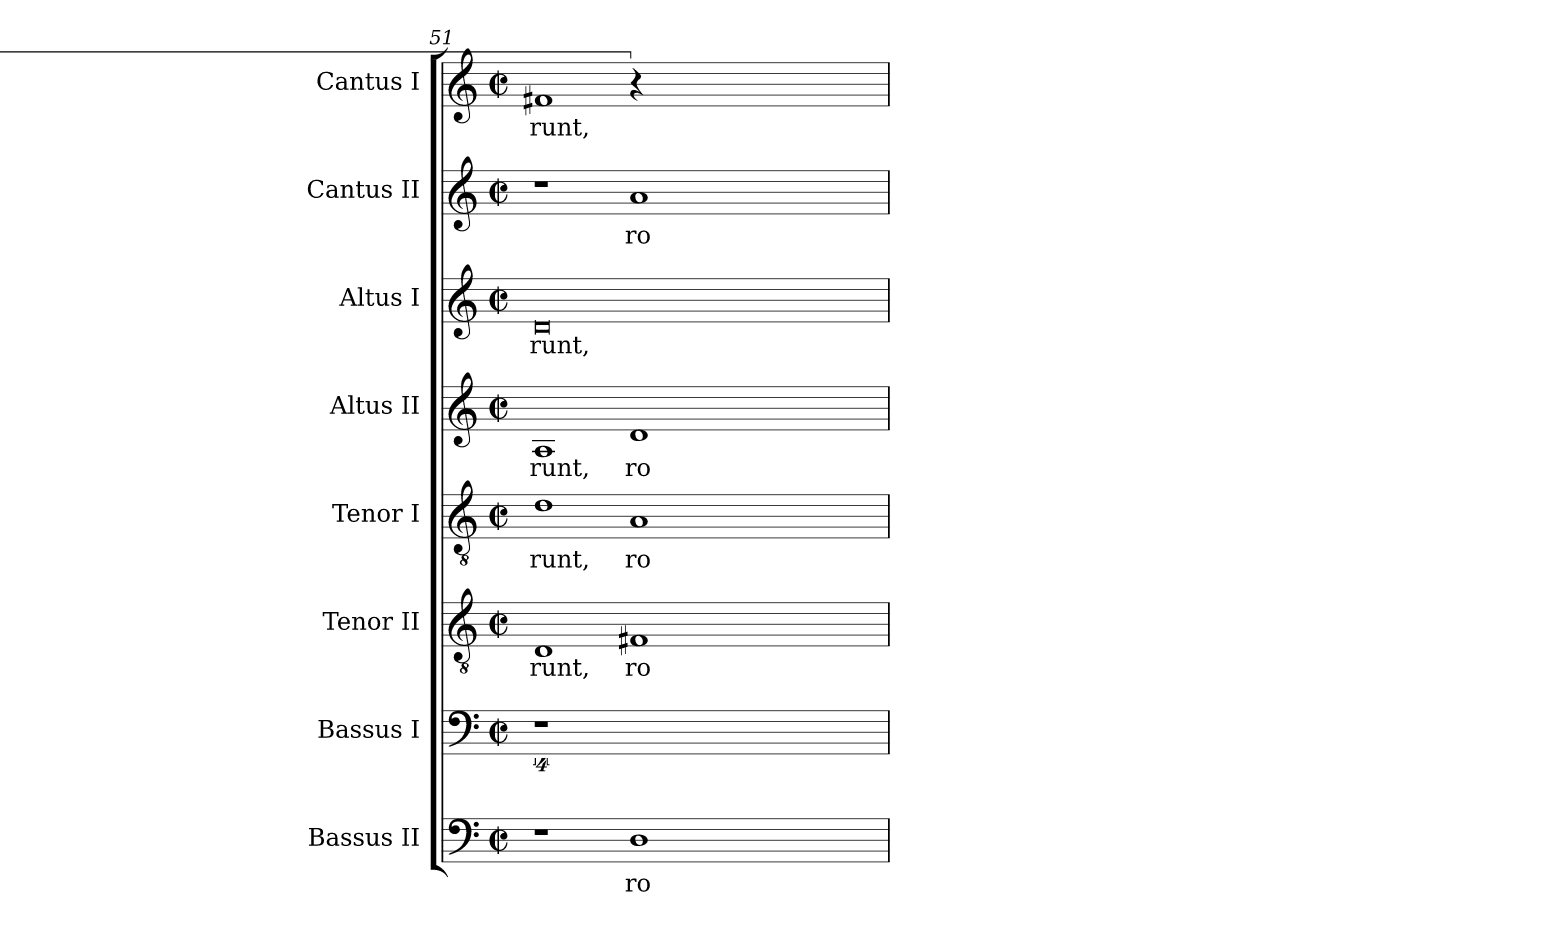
**kern	**text	**kern	**kern	**text	**kern	**text	**kern	**text	**kern	**text	**kern	**text	**kern	**text
*part8	*part8	*part7	*part6	*part6	*part5	*part5	*part4	*part4	*part3	*part3	*part2	*part2	*part1	*part1
*staff8	*staff8	*staff7	*staff6	*staff6	*staff5	*staff5	*staff4	*staff4	*staff3	*staff3	*staff2	*staff2	*staff1	*staff1
*I"Bassus II	*	*I"Bassus I	*I"Tenor II	*	*I"Tenor I	*	*I"Altus II	*	*I"Altus I	*	*I"Cantus II	*	*I"Cantus I	*
*I'B II	*	*I'B I	*I'T II	*	*I'T I	*	*I'A II	*	*I'A I	*	*I'C II	*	*I'C I	*
*clefF4	*	*clefF4	*clefGv2	*	*clefGv2	*	*clefG2	*	*clefG2	*	*clefG2	*	*clefG2	*
*	*	*	*	*	*	*	*	*	*k[]	*	*	*	*	*
*	*	*	*	*	*	*	*	*	*C:	*	*	*	*	*
*M2/2	*	*M2/2	*M2/2	*	*M2/2	*	*M2/2	*	*M2/2	*	*M2/2	*	*M2/2	*
*met(c|)	*	*met(c|)	*met(c|)	*	*met(c|)	*	*met(c|)	*	*met(c|)	*	*met(c|)	*	*met(c|)	*
=51	=51	=51	=51	=51	=51	=51	=51	=51	=51	=51	=51	=51	=51	=51
!	!	!	!	!LO:LY:b:cj	!	!LO:LY:b:cj	!	!LO:LY:b:cj	!	!LO:LY:b:cj	!	!	!	!LO:LY:b:cj
1r	.	4%9r	1D	runt,	1d	runt,	1A	-runt,	0d	runt,	1r	.	1f#X	runt,
!	!LO:LY:b:cj	!	!	!LO:LY:b:cj	!	!LO:LY:b:cj	!	!LO:LY:b:cj	!	!	!	!LO:LY:b:cj	!LO:N:vis=1	!
1D	ro	.	1F#X	ro	1A	ro	1d	ro-	.	.	1a	ro	4%9r	.
1ryy	.	.	1ryy	.	1ryy	.	1ryy	.	1ryy	.	1ryy	.	.	.
.	.	1ryy	.	.	.	.	.	.	.	.	.	.	.	.
4ryy	.	.	4ryy	.	4ryy	.	4ryy	.	4ryy	.	4ryy	.	.	.
=	=	=	=	=	=	=	=	=	=	=	=	=	=	=
*-	*-	*-	*-	*-	*-	*-	*-	*-	*-	*-	*-	*-	*-	*-
